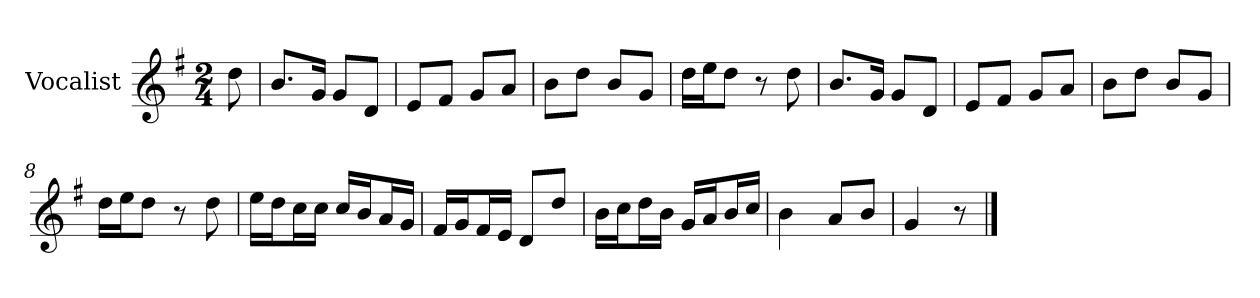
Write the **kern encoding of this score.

**kern
*part1
*staff1
*I"Vocalist
*k[f#]
*G:
*M2/4
=
8dd
=1
8.bL
16gJk
8gL
8dJ
=2
8eL
8f#J
8gL
8aJ
=3
8bL
8ddJ
8bL
8gJ
=4
16ddLL
16eeJ
8ddJ
8r
8dd
=5
8.bL
16gJk
8gL
8dJ
=6
8eL
8f#J
8gL
8aJ
=7
8bL
8ddJ
8bL
8gJ
=8
16ddLL
16eeJ
8ddJ
8r
8dd
=9
16eeLL
16ddJ
16ccL
16ccJJ
16ccLL
16bJ
16aL
16gJJ
=10
16f#LL
16gJ
16f#L
16eJJ
8dL
8ddJ
=11
16bLL
16ccJ
16ddL
16bJJ
16gLL
16aJ
16bL
16ccJJ
=12
4b
8aL
8bJ
=13
4g
8r
==
*-
